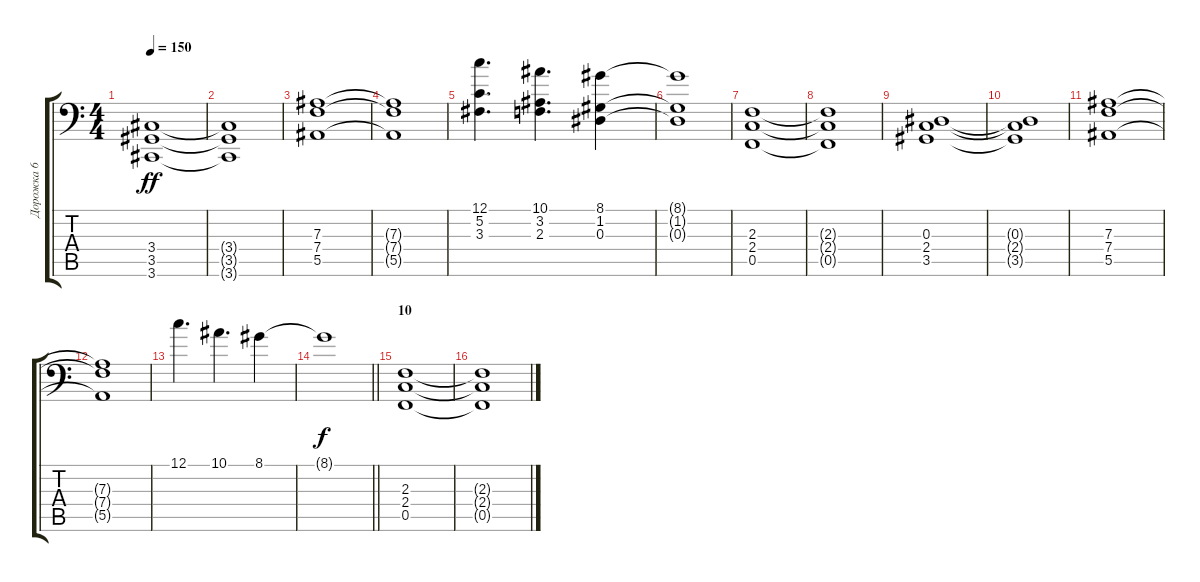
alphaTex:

\track ("Дорожка 6" "Дорожка 6") {instrument stringensemble1}
\staff {score tabs}
\tuning (C4 G3 Eb3 Bb2 F2 Bb1) {hide}
\ts (4 4)
\tempo 150
\clef f4
\ks c
(3.4 3.5 3.6).1{dy ff} |
(3.4{t} 3.5{t} 3.6{t}).1 |
(7.3 7.4 5.5).1 |
(7.3{t} 7.4{t} 5.5{t}).1 |
(12.1 5.2 3.3).4{d} (10.1 3.2 2.3).4{d} (8.1 1.2 0.3).4 |
(8.1{t} 1.2{t} 0.3{t}).1 |
(2.3 2.4 0.5).1 |
(2.3{t} 2.4{t} 0.5{t}).1 |
(0.3 2.4 3.5).1 |
(0.3{t} 2.4{t} 3.5{t}).1 |
(7.3 7.4 5.5).1 |
(7.3{t} 7.4{t} 5.5{t}).1 |
12.1.4{d} 10.1.4{d} 8.1.4 |
\barLineRight lightlight
8.1{t}.1{dy f} |
\section ("" "10")
(2.3 2.4 0.5).1 |
(2.3{t} 2.4{t} 0.5{t}).1
